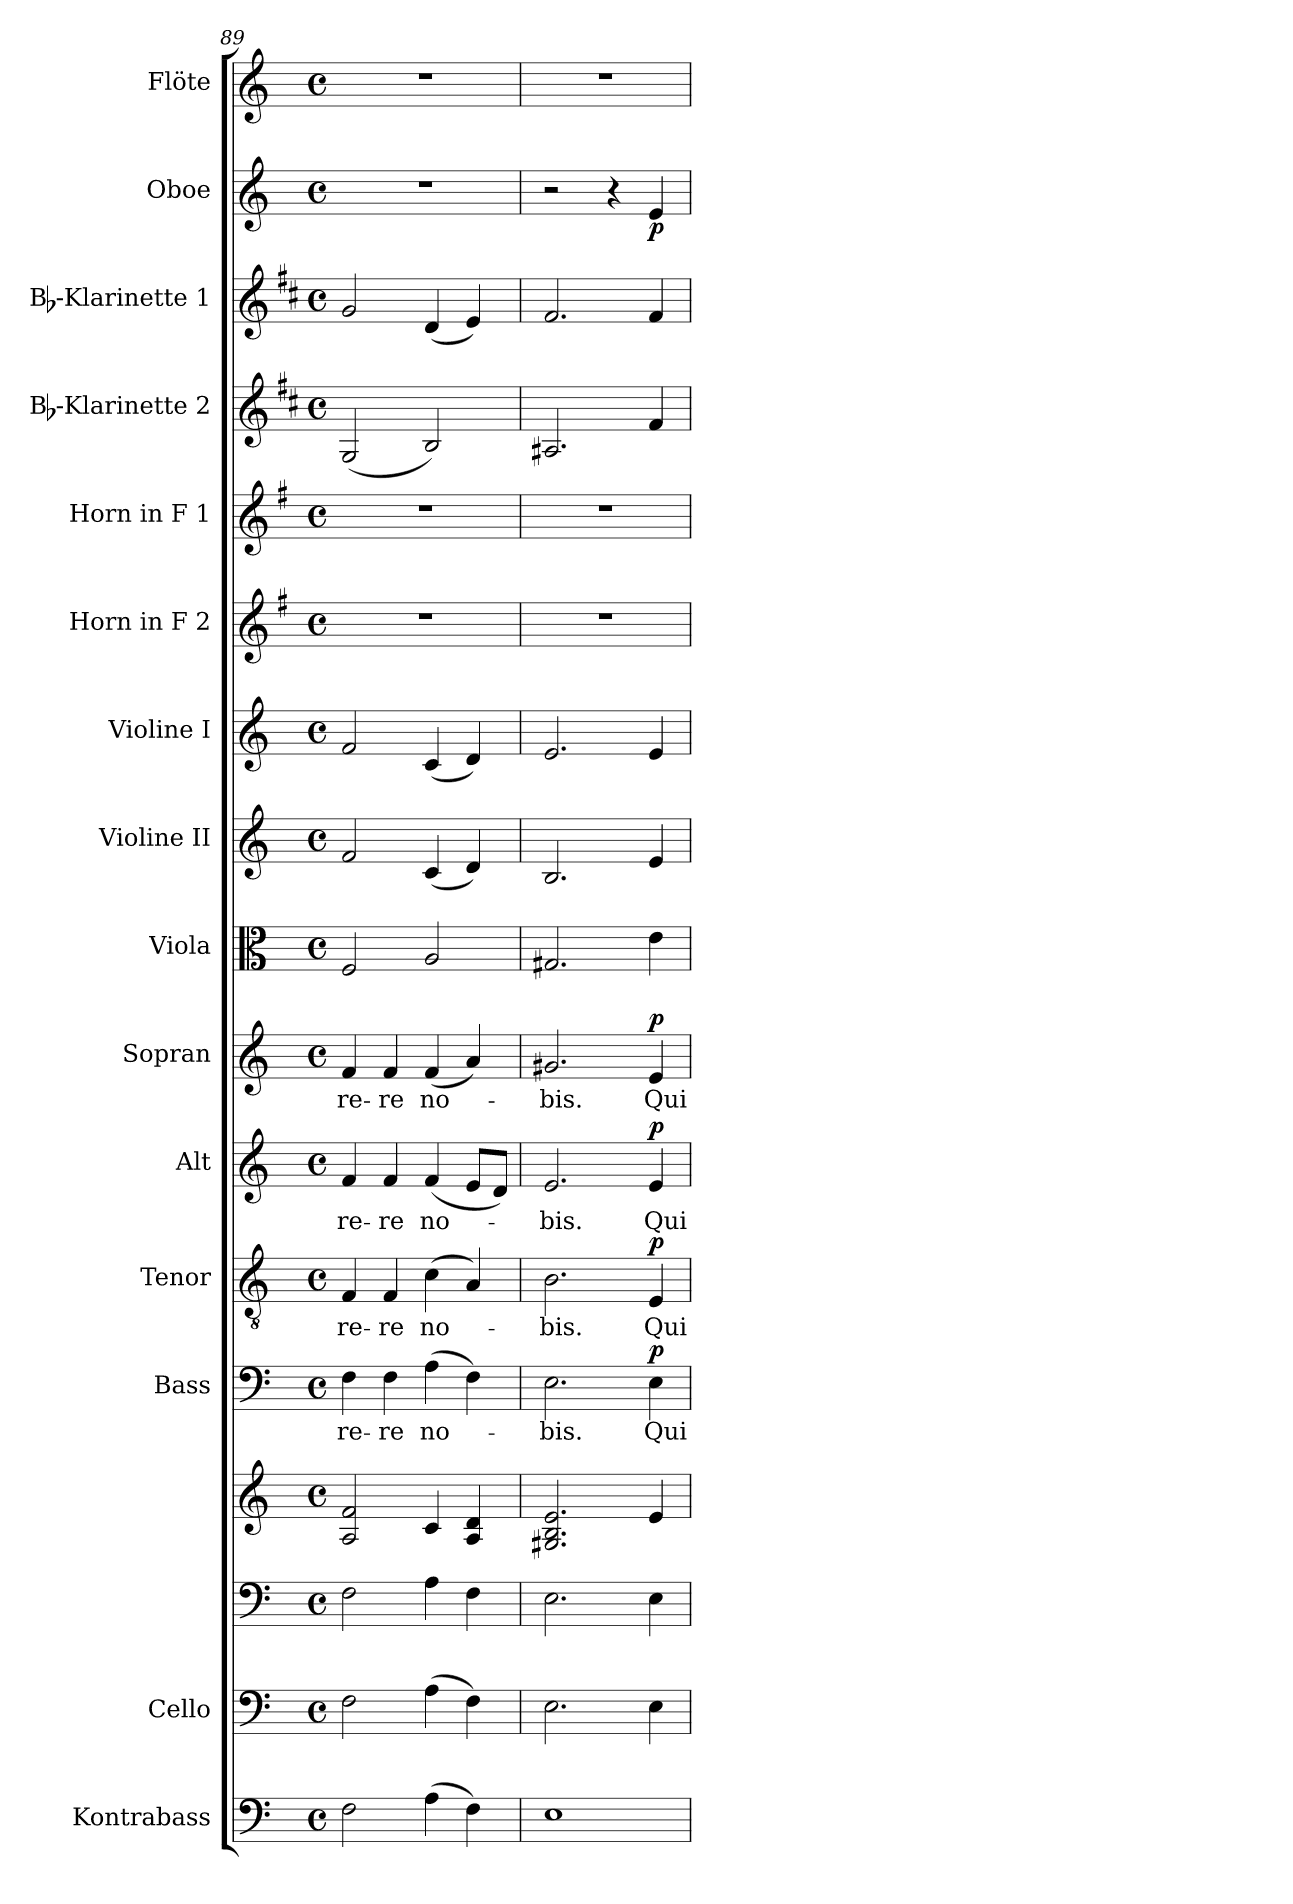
**kern	**kern	**kern	**kern	**kern	**text	**dynam	**kern	**text	**dynam	**kern	**text	**dynam	**kern	**text	**dynam	**kern	**kern	**kern	**kern	**kern	**kern	**kern	**kern	**dynam	**kern
*part16	*part15	*part14	*part14	*part13	*part13	*part13	*part12	*part12	*part12	*part11	*part11	*part11	*part10	*part10	*part10	*part9	*part8	*part7	*part6	*part5	*part4	*part3	*part2	*part2	*part1
*staff17	*staff16	*staff15	*staff14	*staff13	*staff13	*staff13	*staff12	*staff12	*staff12	*staff11	*staff11	*staff11	*staff10	*staff10	*staff10	*staff9	*staff8	*staff7	*staff6	*staff5	*staff4	*staff3	*staff2	*staff2	*staff1
*I"Kontrabass	*I"Cello	*	*	*I"Bass	*	*	*I"Tenor	*	*	*I"Alt	*	*	*I"Sopran	*	*	*I"Viola	*I"Violine II	*I"Violine I	*I"Horn in F 2	*I"Horn in F 1	*I"Bb-Klarinette 2	*I"Bb-Klarinette 1	*I"Oboe	*	*I"Flöte
*I'Kb.	*	*	*	*I'B.	*	*	*I'T.	*	*	*I'A.	*	*	*I'S.	*	*	*I'Vla.	*I'Vl. II	*I'Vl. I	*	*	*I'Bb Kl. 2	*I'Bb Kl. 1	*I'Ob.	*	*I'Fl.
!!LO:PB:g=z
*clefF4	*clefF4	*clefF4	*clefG2	*clefF4	*	*	*clefGv2	*	*	*clefG2	*	*	*clefG2	*	*	*clefC3	*clefG2	*clefG2	*clefG2	*clefG2	*clefG2	*clefG2	*clefG2	*	*clefG2
*ITrd7c12	*	*	*	*	*	*	*	*	*	*	*	*	*	*	*	*	*	*	*ITrd4c7	*ITrd4c7	*ITrd1c2	*ITrd1c2	*	*	*
*k[]	*k[]	*k[]	*k[]	*k[]	*	*	*k[]	*	*	*k[]	*	*	*k[]	*	*	*k[]	*k[]	*k[]	*k[]	*k[]	*k[]	*k[]	*k[]	*	*k[]
*C:	*C:	*C:	*C:	*C:	*	*	*C:	*	*	*C:	*	*	*C:	*	*	*C:	*C:	*C:	*C:	*C:	*C:	*C:	*C:	*	*C:
*M4/4	*M4/4	*M4/4	*M4/4	*M4/4	*	*	*M4/4	*	*	*M4/4	*	*	*M4/4	*	*	*M4/4	*M4/4	*M4/4	*M4/4	*M4/4	*M4/4	*M4/4	*M4/4	*	*M4/4
*met(c)	*met(c)	*met(c)	*met(c)	*met(c)	*	*	*met(c)	*	*	*met(c)	*	*	*met(c)	*	*	*met(c)	*met(c)	*met(c)	*met(c)	*met(c)	*met(c)	*met(c)	*met(c)	*	*met(c)
=89	=89	=89	=89	=89	=89	=89	=89	=89	=89	=89	=89	=89	=89	=89	=89	=89	=89	=89	=89	=89	=89	=89	=89	=89	=89
!	!	!	!	!	!LO:LY:b	!	!	!LO:LY:b	!	!	!LO:LY:b	!	!	!LO:LY:b	!	!	!	!	!	!	!	!	!	!	!
2FF\	2F\	2F\	2A/ 2f/	4F\	-re-	.	4F/	-re-	.	4f/	-re-	.	4f/	-re-	.	2F/	2f/	2f/	1r	1r	(<2F/	2f/	1r	.	1r
!	!	!	!	!	!LO:LY:b	!	!	!LO:LY:b	!	!	!LO:LY:b	!	!	!LO:LY:b	!	!	!	!	!	!	!	!	!	!	!
.	.	.	.	4F\	-re	.	4F/	-re	.	4f/	-re	.	4f/	-re	.	.	.	.	.	.	.	.	.	.	.
!	!	!	!	!	!LO:LY:b	!	!	!LO:LY:b	!	!	!LO:LY:b	!	!	!LO:LY:b	!	!	!	!	!	!	!	!	!	!	!
(>4AA\	(>4A\	4A\	4c/	(>4A\	no-	.	(>4c\	no-	.	(<4f/	no-	.	(<4f/	no-	.	2A/	(<4c/	(<4c/	.	.	2A/)	(<4c/	.	.	.
4FF\)	4F\)	4F\	4A/ 4d/	4F\)	.	.	4A/)	.	.	8e/L	.	.	4a/)	.	.	.	4d/)	4d/)	.	.	.	4d/)	.	.	.
.	.	.	.	.	.	.	.	.	.	8d/J)	.	.	.	.	.	.	.	.	.	.	.	.	.	.	.
=90	=90	=90	=90	=90	=90	=90	=90	=90	=90	=90	=90	=90	=90	=90	=90	=90	=90	=90	=90	=90	=90	=90	=90	=90	=90
!	!	!	!	!	!LO:LY:b	!	!	!LO:LY:b	!	!	!LO:LY:b	!	!	!LO:LY:b	!	!	!	!	!	!	!	!	!	!	!
1EE	2.E\	2.E\	2.G#X/ 2.B/ 2.e/	2.E\	-bis.	.	2.B\	-bis.	.	2.e/	-bis.	.	2.g#X/	-bis.	.	2.G#X/	2.B/	2.e/	1r	1r	2.G#X/	2.e/	2r	.	1r
.	.	.	.	.	.	.	.	.	.	.	.	.	.	.	.	.	.	.	.	.	.	.	4r	.	.
!	!	!	!	!	!LO:LY:b	!LO:DY:a	!	!LO:LY:b	!LO:DY:a	!	!LO:LY:b	!LO:DY:a	!	!LO:LY:b	!LO:DY:a	!	!	!	!	!	!	!	!	!LO:DY:b	!
.	4E\	4E\	4e/	4E\	Qui	p	4E/	Qui	p	4e/	Qui	p	4e/	Qui	p	4e\	4e/	4e/	.	.	4e/	4e/	4e/	p	.
=	=	=	=	=	=	=	=	=	=	=	=	=	=	=	=	=	=	=	=	=	=	=	=	=	=
*-	*-	*-	*-	*-	*-	*-	*-	*-	*-	*-	*-	*-	*-	*-	*-	*-	*-	*-	*-	*-	*-	*-	*-	*-	*-
